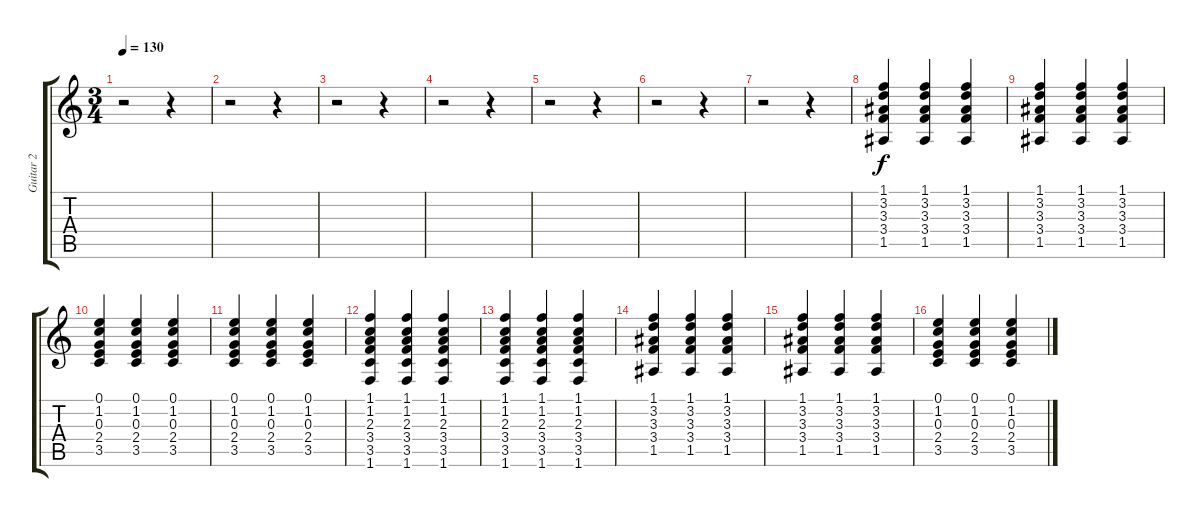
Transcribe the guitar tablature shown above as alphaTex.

\track ("Guitar 2" "Guitar 2") {instrument acousticguitarsteel}
\staff {score tabs}
\tuning (E4 B3 G3 D3 A2 E2) {hide}
\ts (3 4)
\tempo 130
\clef g2
\ks c
r.2{dy f} r.4 |
r.2 r.4 |
r.2 r.4 |
r.2 r.4 |
r.2 r.4 |
r.2 r.4 |
r.2 r.4 |
(1.1 3.2 3.3 3.4 1.5).4 (1.1 3.2 3.3 3.4 1.5).4 (1.1 3.2 3.3 3.4 1.5).4 |
(1.1 3.2 3.3 3.4 1.5).4 (1.1 3.2 3.3 3.4 1.5).4 (1.1 3.2 3.3 3.4 1.5).4 |
(0.1 1.2 0.3 2.4 3.5).4 (0.1 1.2 0.3 2.4 3.5).4 (0.1 1.2 0.3 2.4 3.5).4 |
(0.1 1.2 0.3 2.4 3.5).4 (0.1 1.2 0.3 2.4 3.5).4 (0.1 1.2 0.3 2.4 3.5).4 |
(1.1 1.2 2.3 3.4 3.5 1.6).4 (1.1 1.2 2.3 3.4 3.5 1.6).4 (1.1 1.2 2.3 3.4 3.5 1.6).4 |
(1.1 1.2 2.3 3.4 3.5 1.6).4 (1.1 1.2 2.3 3.4 3.5 1.6).4 (1.1 1.2 2.3 3.4 3.5 1.6).4 |
(1.1 3.2 3.3 3.4 1.5).4 (1.1 3.2 3.3 3.4 1.5).4 (1.1 3.2 3.3 3.4 1.5).4 |
(1.1 3.2 3.3 3.4 1.5).4 (1.1 3.2 3.3 3.4 1.5).4 (1.1 3.2 3.3 3.4 1.5).4 |
(0.1 1.2 0.3 2.4 3.5).4 (0.1 1.2 0.3 2.4 3.5).4 (0.1 1.2 0.3 2.4 3.5).4
